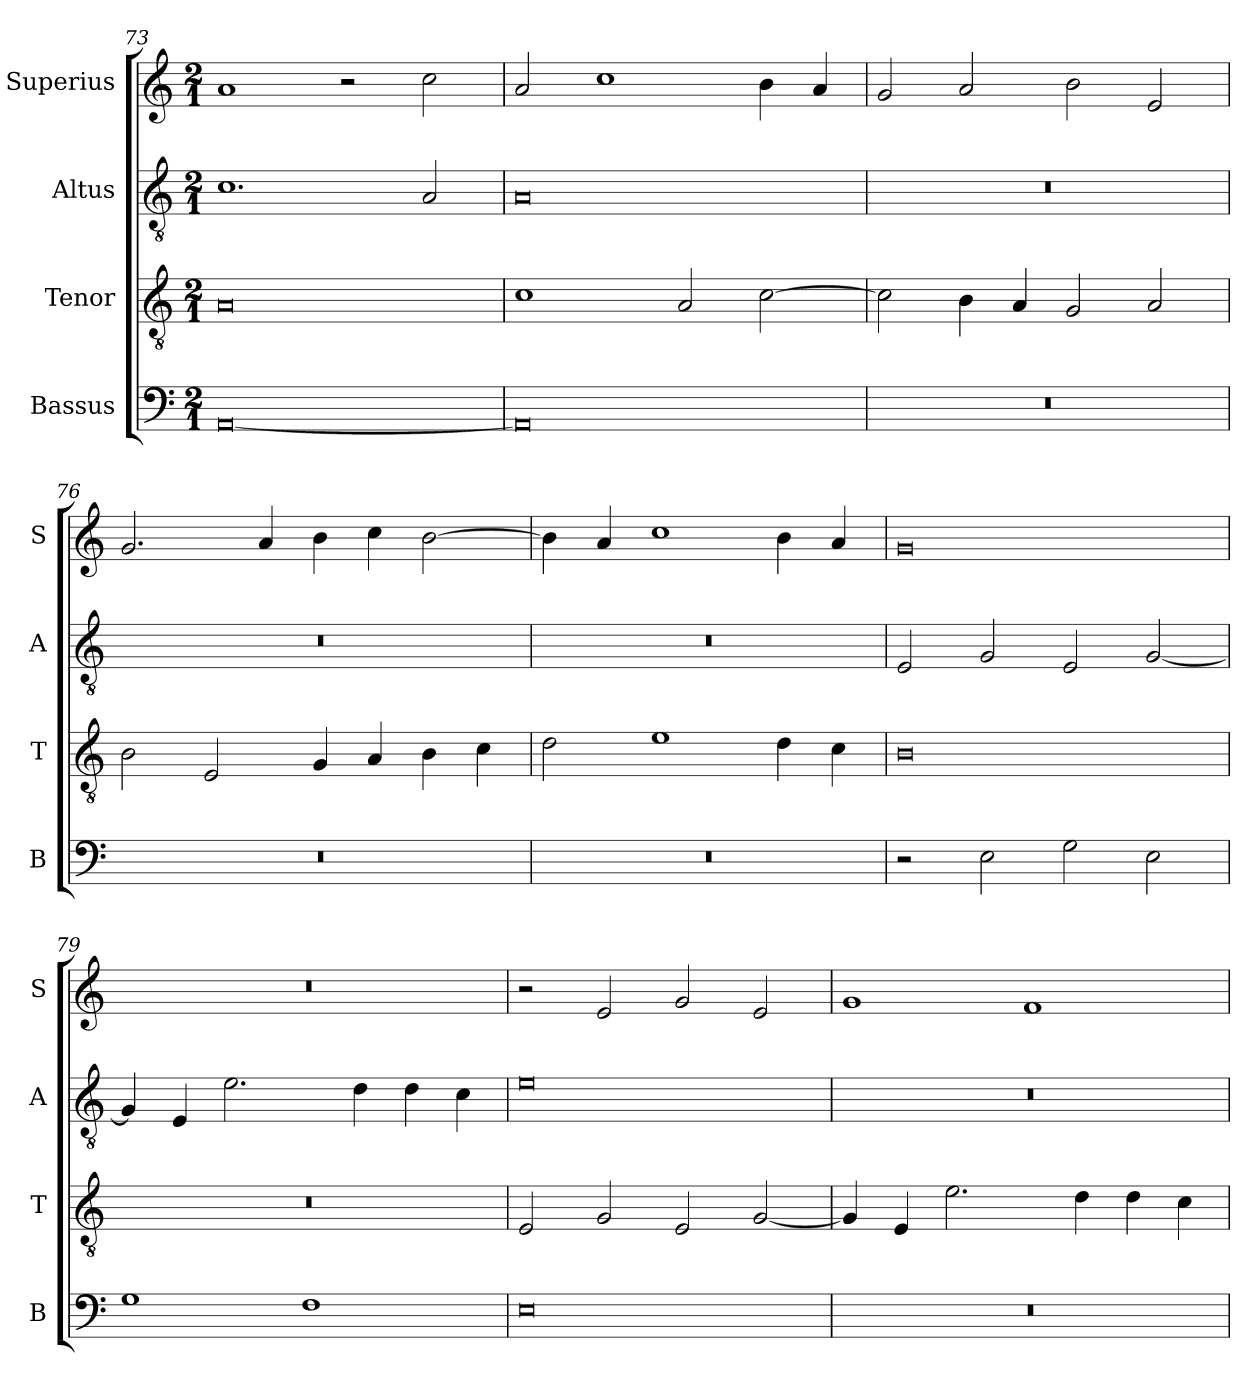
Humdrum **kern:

**kern	**kern	**kern	**kern
*part4	*part3	*part2	*part1
*staff4	*staff3	*staff2	*staff1
*I"Bassus	*I"Tenor	*I"Altus	*I"Superius
*I'B	*I'T	*I'A	*I'S
*clefF4	*clefGv2	*clefGv2	*clefG2
*k[]	*k[]	*k[]	*k[]
*M2/1	*M2/1	*M2/1	*M2/1
=73	=73	=73	=73
[0AA	0A	1.c	1a
.	.	.	2r
.	.	2A/	2cc\
=74	=74	=74	=74
0AA]	1c	0A	2a/
.	.	.	1cc
.	2A/	.	.
.	[2c\	.	4b\
.	.	.	4a/
=75	=75	=75	=75
0r	2c\]	0r	2g/
.	4B\	.	2a/
.	4A/	.	.
.	2G/	.	2b\
.	2A/	.	2e/
=76	=76	=76	=76
0r	2B\	0r	2.g/
.	2E/	.	.
.	.	.	4a/
.	4G/	.	4b\
.	4A/	.	4cc\
.	4B\	.	[2b\
.	4c\	.	.
=77	=77	=77	=77
0r	2d\	0r	4b\]
.	.	.	4a/
.	1e	.	1cc
.	4d\	.	4b\
.	4c\	.	4a/
=78	=78	=78	=78
2r	0B	2E/	0g
2E\	.	2G/	.
2G\	.	2E/	.
2E\	.	[2G/	.
=79	=79	=79	=79
1G	0r	4G/]	0r
.	.	4E/	.
.	.	2.e\	.
1F	.	.	.
.	.	4d\	.
.	.	4d\	.
.	.	4c\	.
=80	=80	=80	=80
0E	2E/	0e	2r
.	2G/	.	2e/
.	2E/	.	2g/
.	[2G/	.	2e/
=81	=81	=81	=81
0r	4G/]	0r	1g
.	4E/	.	.
.	2.e\	.	.
.	.	.	1f
.	4d\	.	.
.	4d\	.	.
.	4c\	.	.
=	=	=	=
*-	*-	*-	*-
